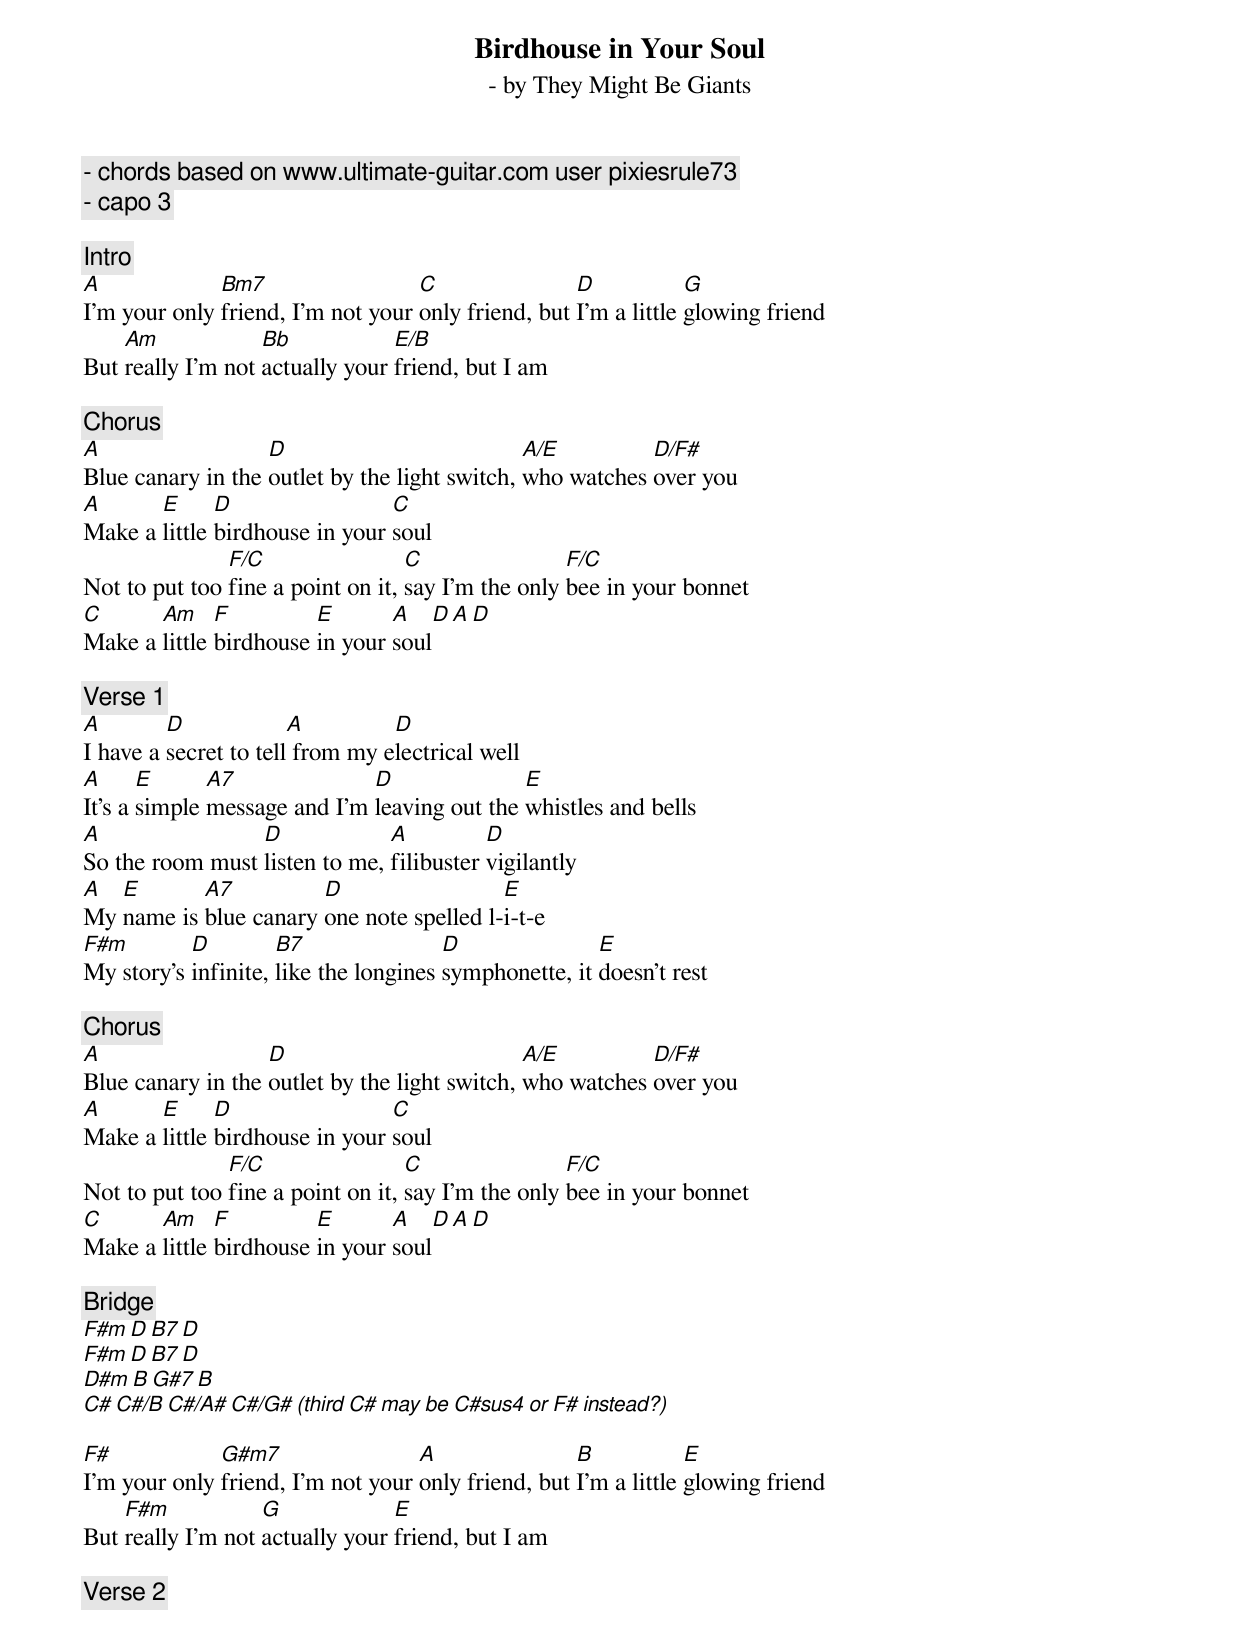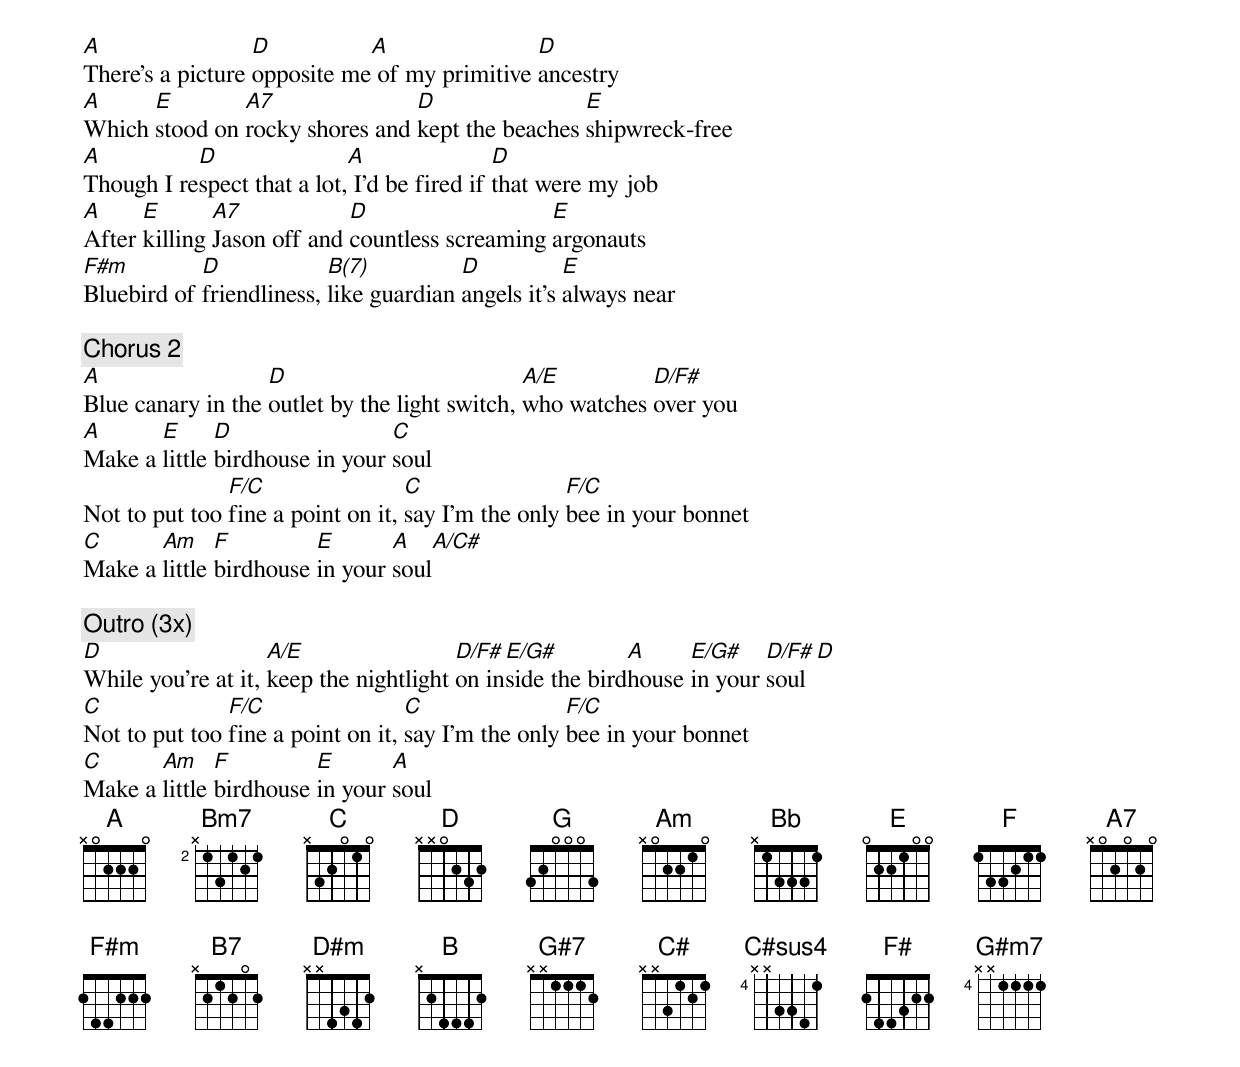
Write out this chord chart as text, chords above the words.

Birdhouse in Your Soul
- by They Might Be Giants
- chords based on www.ultimate-guitar.com user pixiesrule73
- capo 3

[Intro]
A             Bm7                  C                D            G
I'm your only friend, I'm not your only friend, but I'm a little glowing friend
    Am             Bb            E/B
But really I'm not actually your friend, but I am

[Chorus]
A                  D                           A/E         D/F#
Blue canary in the outlet by the light switch, who watches over you
A      E      D                 C
Make a little birdhouse in your soul
               F/C                 C                F/C
Not to put too fine a point on it, say I'm the only bee in your bonnet
C      Am     F         E       A    D    A    D
Make a little birdhouse in your soul

[Verse 1]
A        D             A         D
I have a secret to tell from my electrical well
A      E      A7              D               E
It's a simple message and I'm leaving out the whistles and bells
A                D             A          D
So the room must listen to me, filibuster vigilantly
A  E       A7          D                  E
My name is blue canary one note spelled l-i-t-e
F#m        D         B7                D               E
My story's infinite, like the longines symphonette, it doesn't rest

[Chorus]
A                  D                           A/E         D/F#
Blue canary in the outlet by the light switch, who watches over you
A      E      D                 C
Make a little birdhouse in your soul
               F/C                 C                F/C
Not to put too fine a point on it, say I'm the only bee in your bonnet
C      Am     F         E       A    D    A    D
Make a little birdhouse in your soul

[Bridge]
F#m   D     B7     D
F#m   D     B7     D
D#m   B     G#7    B
C#    C#/B  C#/A#  C#/G#   (third C# may be C#sus4 or F# instead?)

F#            G#m7                 A                B            E
I'm your only friend, I'm not your only friend, but I'm a little glowing friend
    F#m            G             E
But really I'm not actually your friend, but I am

[Verse 2]
A                 D          A                D
There's a picture opposite me of my primitive ancestry
A     E        A7               D                E
Which stood on rocky shores and kept the beaches shipwreck-free
A          D                A                D
Though I respect that a lot, I'd be fired if that were my job
A     E       A7            D                   E
After killing Jason off and countless screaming argonauts
F#m         D             B(7)          D           E
Bluebird of friendliness, like guardian angels it's always near

[Chorus 2]
A                  D                           A/E         D/F#
Blue canary in the outlet by the light switch, who watches over you
A      E      D                 C
Make a little birdhouse in your soul
               F/C                 C                F/C
Not to put too fine a point on it, say I'm the only bee in your bonnet
C      Am     F         E       A   A/C#
Make a little birdhouse in your soul

[Outro] (3x)
D                   A/E                 D/F# E/G#         A     E/G#    D/F#  D
While you're at it, keep the nightlight on inside the birdhouse in your soul
C              F/C                 C                F/C
Not to put too fine a point on it, say I'm the only bee in your bonnet
C      Am     F         E       A
Make a little birdhouse in your soul
